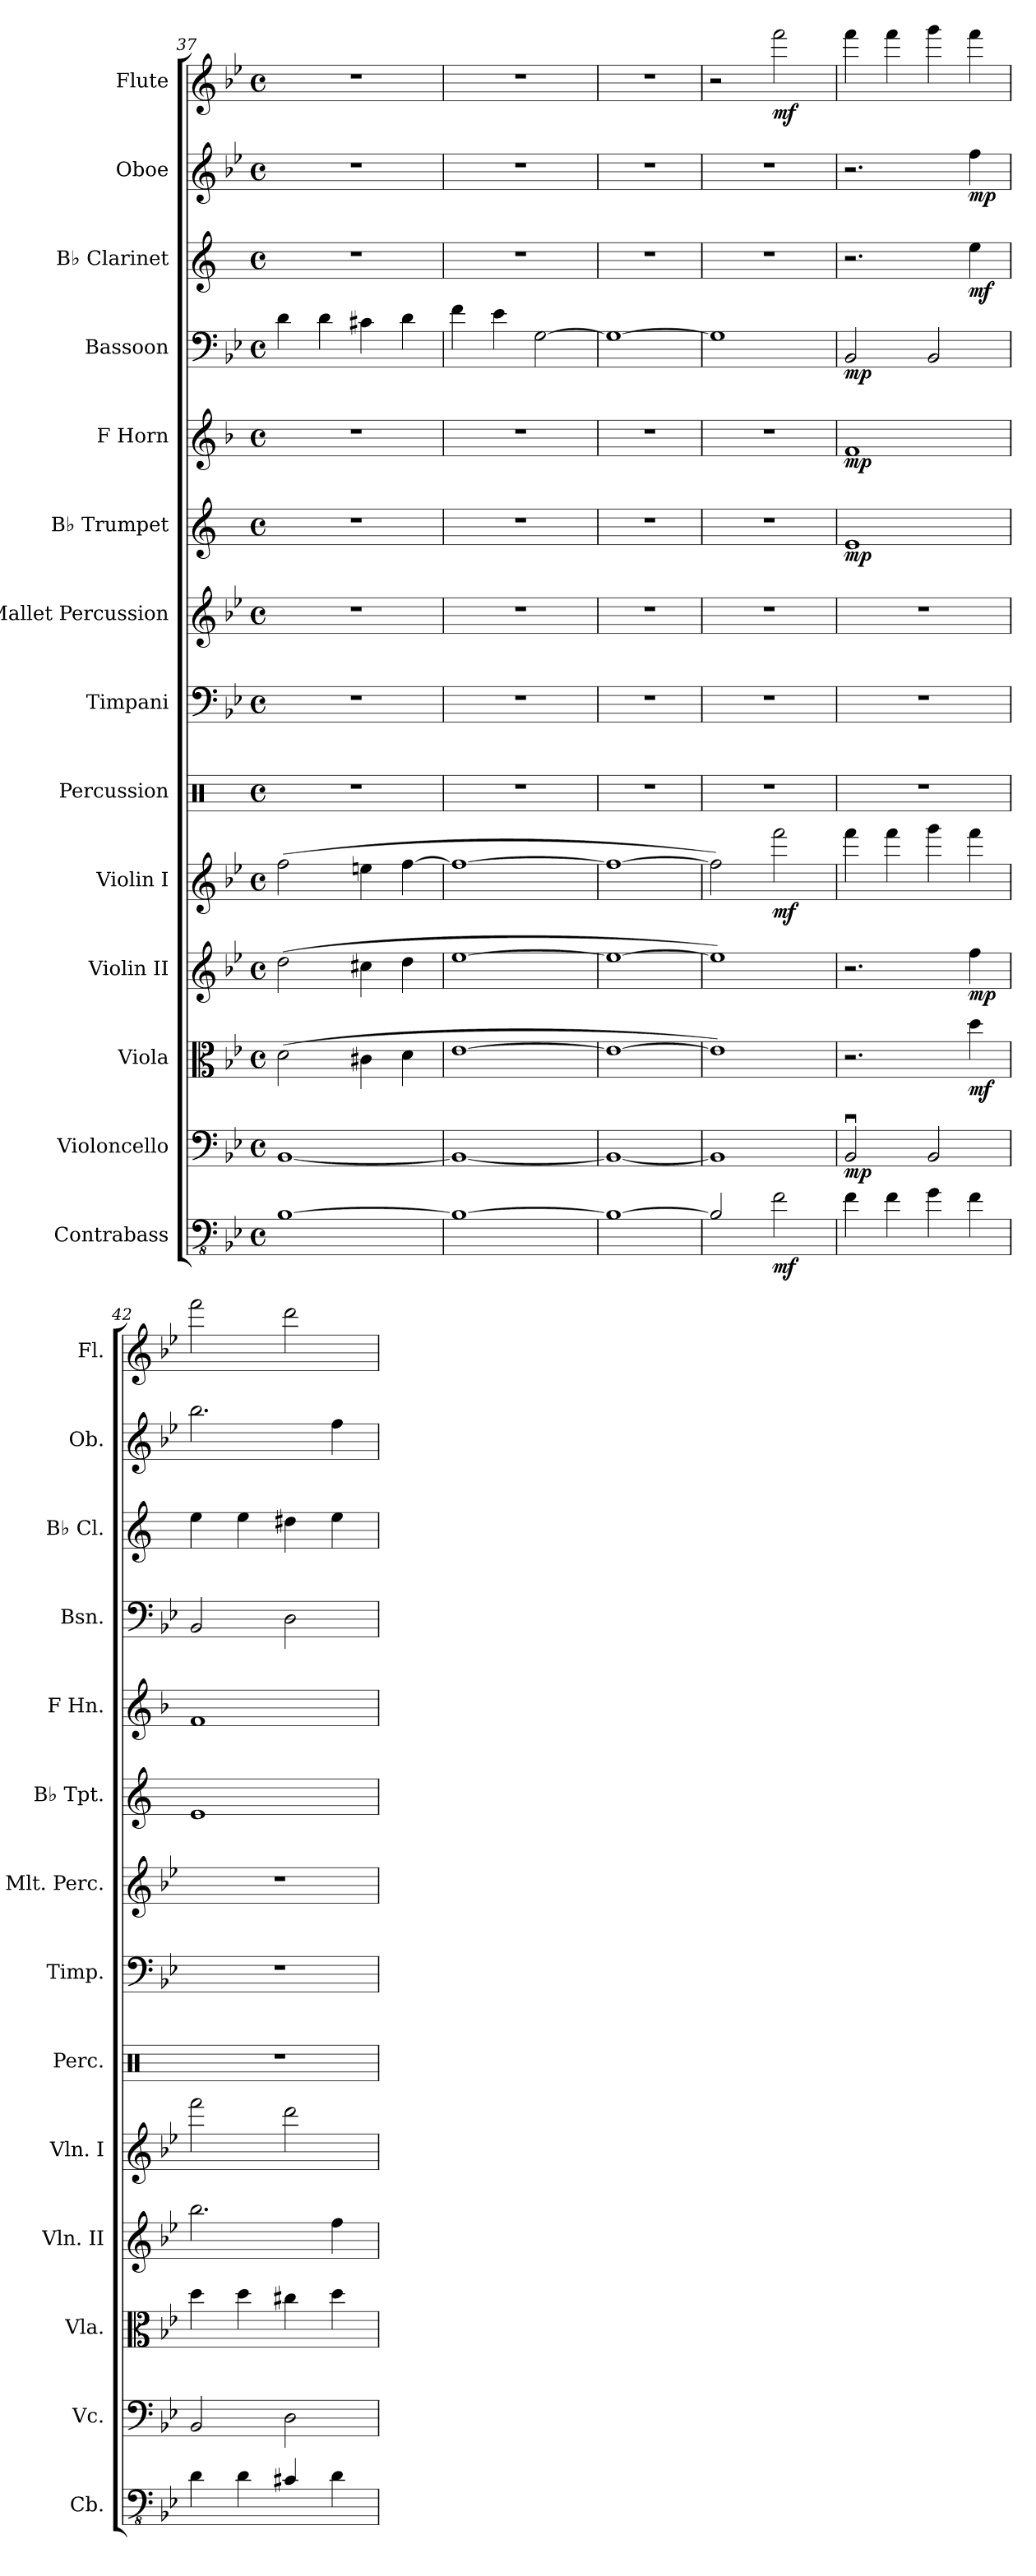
**kern	**dynam	**kern	**dynam	**kern	**dynam	**kern	**dynam	**kern	**dynam	**kern	**kern	**kern	**kern	**dynam	**kern	**dynam	**kern	**dynam	**kern	**dynam	**kern	**dynam	**kern	**dynam
*part14	*part14	*part13	*part13	*part12	*part12	*part11	*part11	*part10	*part10	*part9	*part8	*part7	*part6	*part6	*part5	*part5	*part4	*part4	*part3	*part3	*part2	*part2	*part1	*part1
*staff14	*staff14	*staff13	*staff13	*staff12	*staff12	*staff11	*staff11	*staff10	*staff10	*staff9	*staff8	*staff7	*staff6	*staff6	*staff5	*staff5	*staff4	*staff4	*staff3	*staff3	*staff2	*staff2	*staff1	*staff1
*I"Contrabass	*	*I"Violoncello	*	*I"Viola	*	*I"Violin II	*	*I"Violin I	*	*I"Percussion	*I"Timpani	*I"Mallet Percussion	*I"B♭ Trumpet	*	*I"F Horn	*	*I"Bassoon	*	*I"B♭ Clarinet	*	*I"Oboe	*	*I"Flute	*
*I'Cb.	*	*I'Vc.	*	*I'Vla.	*	*I'Vln. II	*	*I'Vln. I	*	*I'Perc.	*I'Timp.	*I'Mlt. Perc.	*I'B♭ Tpt.	*	*I'F Hn.	*	*I'Bsn.	*	*I'B♭ Cl.	*	*I'Ob.	*	*I'Fl.	*
*clefFv4	*	*clefF4	*	*clefC3	*	*clefG2	*	*clefG2	*	*clefX	*clefF4	*clefG2	*clefG2	*	*clefG2	*	*clefF4	*	*clefG2	*	*clefG2	*	*clefG2	*
*ITrd7c12	*	*	*	*	*	*	*	*	*	*	*	*ITrd-14c-24	*ITrd1c2	*	*ITrd4c7	*	*	*	*ITrd1c2	*	*	*	*	*
*k[b-e-]	*	*k[b-e-]	*	*k[b-e-]	*	*k[b-e-]	*	*k[b-e-]	*	*k[]	*k[b-e-]	*k[b-e-]	*k[b-e-]	*	*k[b-e-]	*	*k[b-e-]	*	*k[b-e-]	*	*k[b-e-]	*	*k[b-e-]	*
*M4/4	*	*M4/4	*	*M4/4	*	*M4/4	*	*M4/4	*	*M4/4	*M4/4	*M4/4	*M4/4	*	*M4/4	*	*M4/4	*	*M4/4	*	*M4/4	*	*M4/4	*
*met(c)	*	*met(c)	*	*met(c)	*	*met(c)	*	*met(c)	*	*met(c)	*met(c)	*met(c)	*met(c)	*	*met(c)	*	*met(c)	*	*met(c)	*	*met(c)	*	*met(c)	*
=37	=37	=37	=37	=37	=37	=37	=37	=37	=37	=37	=37	=37	=37	=37	=37	=37	=37	=37	=37	=37	=37	=37	=37	=37
[1BBB-	.	[1BB-	.	(2d\	.	(2dd\	.	(2ff\	.	1r	1r	1r	1r	.	1r	.	4d\	.	1r	.	1r	.	1r	.
.	.	.	.	.	.	.	.	.	.	.	.	.	.	.	.	.	4d\	.	.	.	.	.	.	.
.	.	.	.	4c#X\	.	4cc#X\	.	4een\	.	.	.	.	.	.	.	.	4c#X\	.	.	.	.	.	.	.
.	.	.	.	4d\	.	4dd\	.	[4ff\	.	.	.	.	.	.	.	.	4d\	.	.	.	.	.	.	.
=38	=38	=38	=38	=38	=38	=38	=38	=38	=38	=38	=38	=38	=38	=38	=38	=38	=38	=38	=38	=38	=38	=38	=38	=38
1BBB-_	.	1BB-_	.	[1e-	.	[1ee-	.	1ff_	.	1r	1r	1r	1r	.	1r	.	4f\	.	1r	.	1r	.	1r	.
.	.	.	.	.	.	.	.	.	.	.	.	.	.	.	.	.	4e-\	.	.	.	.	.	.	.
.	.	.	.	.	.	.	.	.	.	.	.	.	.	.	.	.	[2G\	.	.	.	.	.	.	.
=39	=39	=39	=39	=39	=39	=39	=39	=39	=39	=39	=39	=39	=39	=39	=39	=39	=39	=39	=39	=39	=39	=39	=39	=39
1BBB-_	.	1BB-_	.	1e-_	.	1ee-_	.	1ff_	.	1r	1r	1r	1r	.	1r	.	1G_	.	1r	.	1r	.	1r	.
=40	=40	=40	=40	=40	=40	=40	=40	=40	=40	=40	=40	=40	=40	=40	=40	=40	=40	=40	=40	=40	=40	=40	=40	=40
2BBB-/]	.	1BB-]	.	1e-])	.	1ee-])	.	2ff\])	.	1r	1r	1r	1r	.	1r	.	1G]	.	1r	.	1r	.	2r	.
!	!LO:DY:b	!	!	!	!	!	!	!	!LO:DY:b	!	!	!	!	!	!	!	!	!	!	!	!	!	!	!LO:DY:b
2FF\	mf	.	.	.	.	.	.	2fff\	mf	.	.	.	.	.	.	.	.	.	.	.	.	.	2fff\	mf
=41	=41	=41	=41	=41	=41	=41	=41	=41	=41	=41	=41	=41	=41	=41	=41	=41	=41	=41	=41	=41	=41	=41	=41	=41
!	!	!	!LO:DY:b	!	!	!	!	!	!	!	!	!	!	!LO:DY:b	!	!LO:DY:b	!	!LO:DY:b	!	!	!	!	!	!
4FF\	.	2BB-u/	mp	2.r	.	2.r	.	4fff\	.	1r	1r	1r	1d	mp	1B-	mp	2BB-/	mp	2.r	.	2.r	.	4fff\	.
4FF\	.	.	.	.	.	.	.	4fff\	.	.	.	.	.	.	.	.	.	.	.	.	.	.	4fff\	.
4GG\	.	2BB-/	.	.	.	.	.	4ggg\	.	.	.	.	.	.	.	.	2BB-/	.	.	.	.	.	4ggg\	.
!	!	!	!	!	!LO:DY:b	!	!LO:DY:b	!	!	!	!	!	!	!	!	!	!	!	!	!LO:DY:b	!	!LO:DY:b	!	!
4FF\	.	.	.	4dd\	mf	4ff\	mp	4fff\	.	.	.	.	.	.	.	.	.	.	4dd\	mf	4ff\	mp	4fff\	.
=42	=42	=42	=42	=42	=42	=42	=42	=42	=42	=42	=42	=42	=42	=42	=42	=42	=42	=42	=42	=42	=42	=42	=42	=42
4DD\	.	2BB-/	.	4dd\	.	2.bb-\	.	2fff\	.	1r	1r	1r	1d	.	1B-	.	2BB-/	.	4dd\	.	2.bb-\	.	2fff\	.
4DD\	.	.	.	4dd\	.	.	.	.	.	.	.	.	.	.	.	.	.	.	4dd\	.	.	.	.	.
4CC#X/	.	2D\	.	4cc#X\	.	.	.	2ddd\	.	.	.	.	.	.	.	.	2D\	.	4cc#X\	.	.	.	2ddd\	.
4DD\	.	.	.	4dd\	.	4ff\	.	.	.	.	.	.	.	.	.	.	.	.	4dd\	.	4ff\	.	.	.
=	=	=	=	=	=	=	=	=	=	=	=	=	=	=	=	=	=	=	=	=	=	=	=	=
*-	*-	*-	*-	*-	*-	*-	*-	*-	*-	*-	*-	*-	*-	*-	*-	*-	*-	*-	*-	*-	*-	*-	*-	*-
